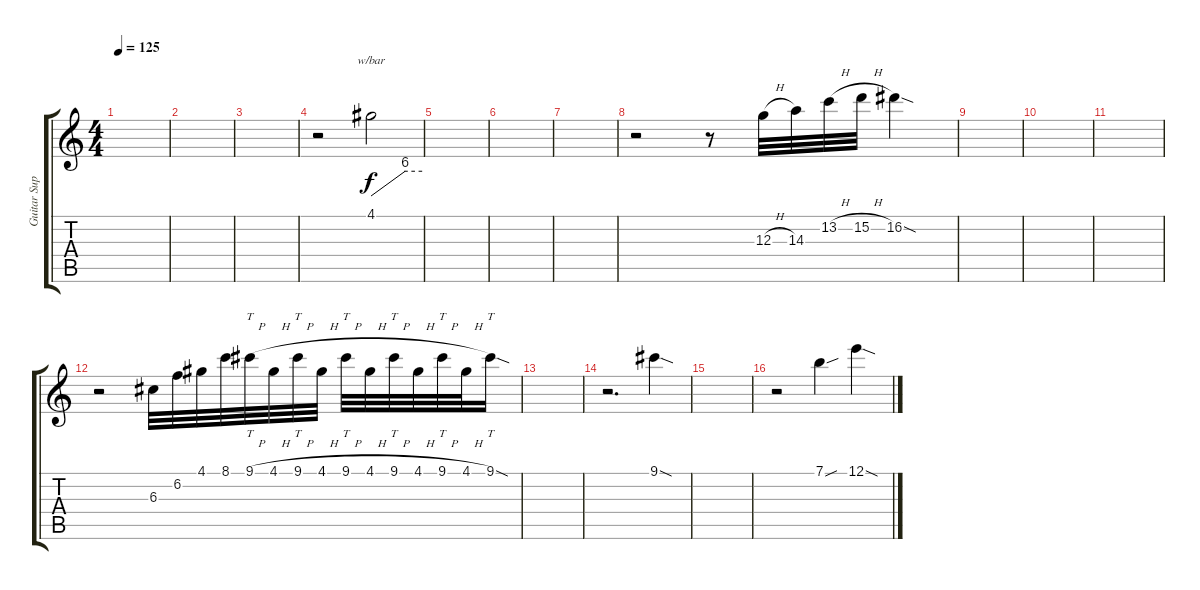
\track ("Guitar Sup" "Guitar Sup") {instrument overdrivenguitar}
\staff {score tabs}
\tuning (E4 B3 G3 D3 A2 E2) {hide}
\ts (4 4)
\tempo 125
\clef g2
\ks c
|
|
|
r.2 4.1.2{tbe (custom default 0 0 40 24 60 24)} |
|
|
|
r.2 r.8 12.3{h}.32 14.3.32 13.2{h}.32 15.2{h}.32 16.2{sod}.4 |
|
|
|
r.2 6.3.32 6.2.32 4.1.32 8.1.32 9.1{h}.32{tt} 4.1{h}.32 9.1{h}.32{tt} 4.1{h}.32 9.1{h}.32{tt} 4.1{h}.32 9.1{h}.32{tt} 4.1{h}.32 9.1{h}.32{tt} 4.1{h}.32 9.1{sod}.16{tt} |
|
r.2{d} 9.1{sod}.4 |
|
r.2 7.1{sou}.4 12.1{sod}.4
